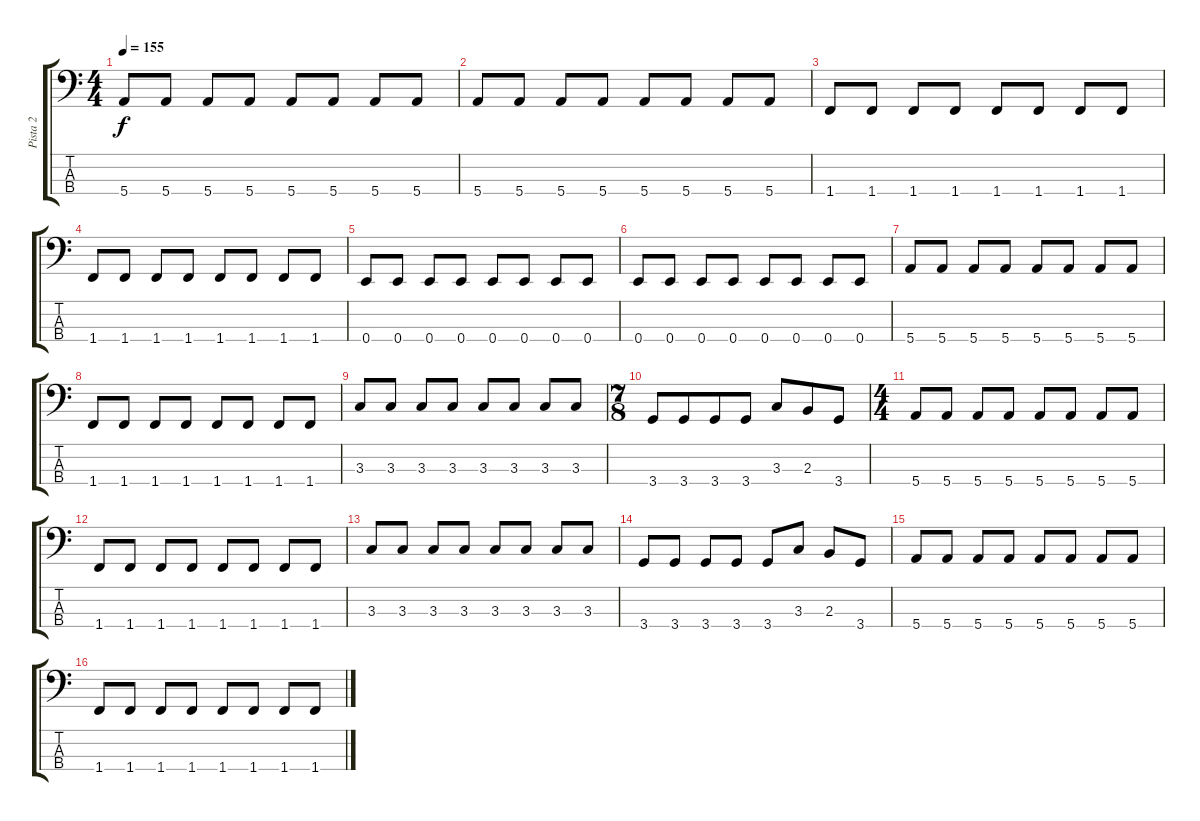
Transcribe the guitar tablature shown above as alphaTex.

\track ("Pista 2" "Pista 2") {instrument electricbassfinger}
\staff {score tabs}
\tuning (G2 D2 A1 E1) {hide}
\ts (4 4)
\tempo 155
\clef f4
\ks c
5.4.8{dy f} 5.4.8 5.4.8 5.4.8 5.4.8 5.4.8 5.4.8 5.4.8 |
5.4.8 5.4.8 5.4.8 5.4.8 5.4.8 5.4.8 5.4.8 5.4.8 |
1.4.8 1.4.8 1.4.8 1.4.8 1.4.8 1.4.8 1.4.8 1.4.8 |
1.4.8 1.4.8 1.4.8 1.4.8 1.4.8 1.4.8 1.4.8 1.4.8 |
0.4.8 0.4.8 0.4.8 0.4.8 0.4.8 0.4.8 0.4.8 0.4.8 |
0.4.8 0.4.8 0.4.8 0.4.8 0.4.8 0.4.8 0.4.8 0.4.8 |
5.4.8 5.4.8 5.4.8 5.4.8 5.4.8 5.4.8 5.4.8 5.4.8 |
1.4.8 1.4.8 1.4.8 1.4.8 1.4.8 1.4.8 1.4.8 1.4.8 |
3.3.8 3.3.8 3.3.8 3.3.8 3.3.8 3.3.8 3.3.8 3.3.8 |
\ts (7 8)
3.4.8 3.4.8 3.4.8 3.4.8 3.3.8 2.3.8 3.4.8 |
\ts (4 4)
5.4.8 5.4.8 5.4.8 5.4.8 5.4.8 5.4.8 5.4.8 5.4.8 |
1.4.8 1.4.8 1.4.8 1.4.8 1.4.8 1.4.8 1.4.8 1.4.8 |
3.3.8 3.3.8 3.3.8 3.3.8 3.3.8 3.3.8 3.3.8 3.3.8 |
3.4.8 3.4.8 3.4.8 3.4.8 3.4.8 3.3.8 2.3.8 3.4.8 |
5.4.8 5.4.8 5.4.8 5.4.8 5.4.8 5.4.8 5.4.8 5.4.8 |
1.4.8 1.4.8 1.4.8 1.4.8 1.4.8 1.4.8 1.4.8 1.4.8
